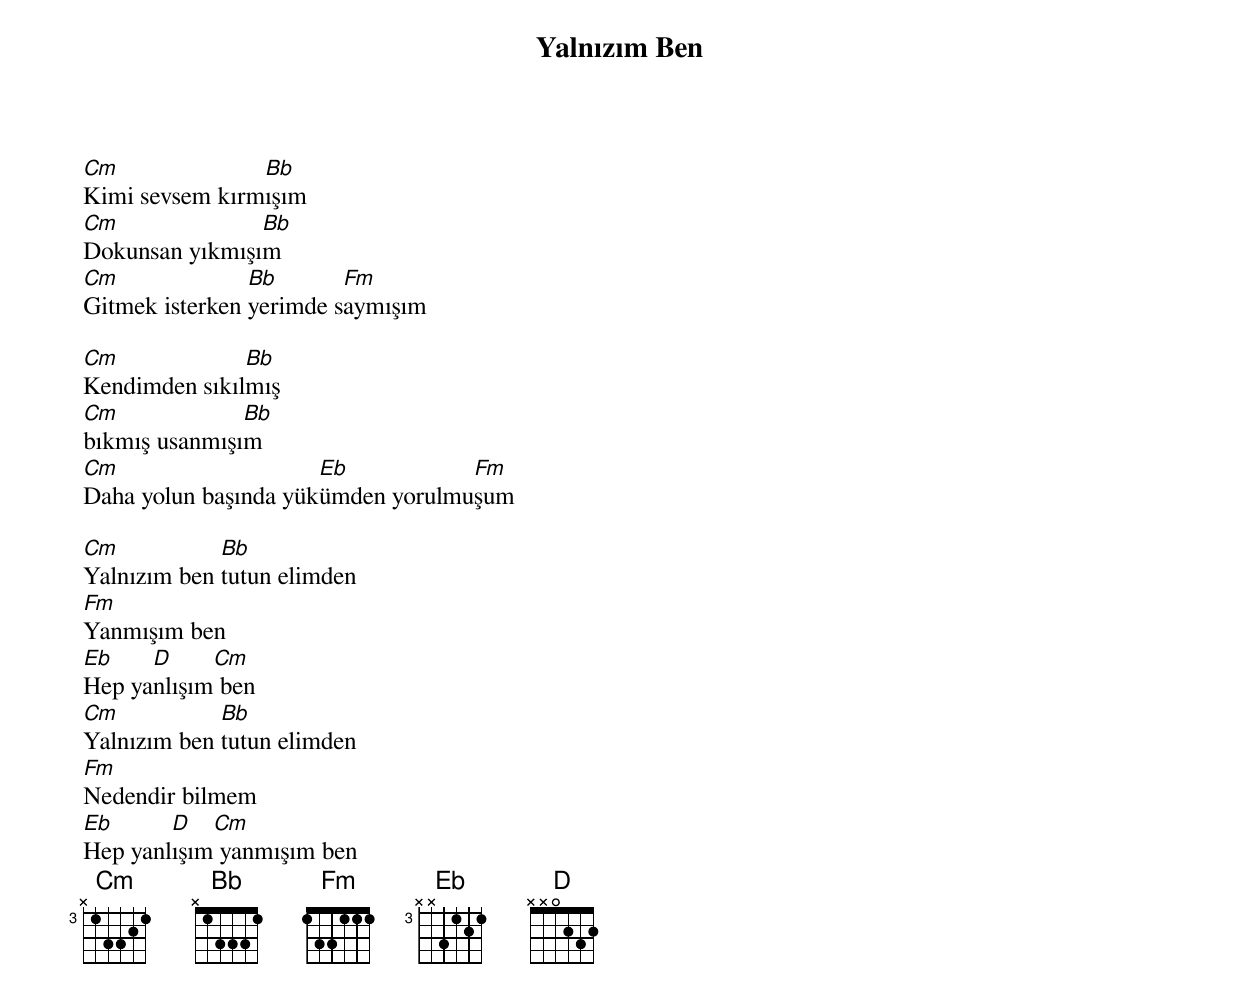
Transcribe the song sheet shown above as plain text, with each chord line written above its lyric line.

{title: Yalnızım Ben}
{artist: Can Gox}

Cm              Bb
Kimi sevsem kırmışım
Cm              Bb
Dokunsan yıkmışım
Cm              Bb       Fm
Gitmek isterken yerimde saymışım

Cm             Bb
Kendimden sıkılmış
Cm             Bb
bıkmış usanmışım
Cm                    Eb           Fm
Daha yolun başında yükümden yorulmuşum

Cm           Bb
Yalnızım ben tutun elimden
Fm
Yanmışım ben
Eb    D     Cm
Hep yanlışım ben
Cm           Bb
Yalnızım ben tutun elimden
Fm
Nedendir bilmem
Eb      D   Cm
Hep yanlışım yanmışım ben
